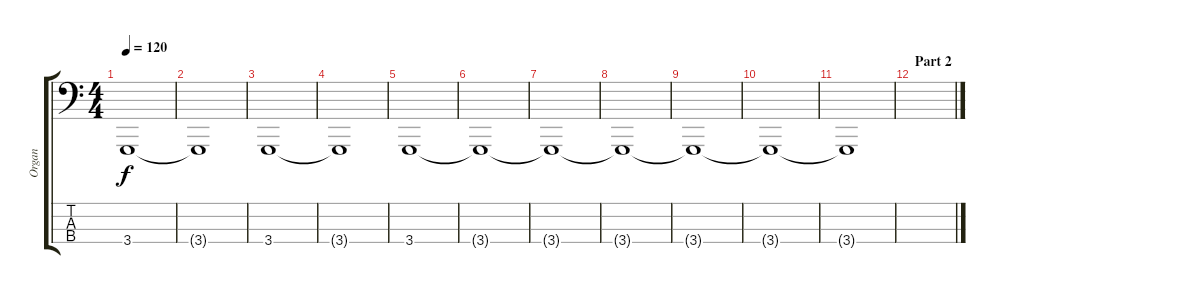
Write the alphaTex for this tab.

\track ("Organ" "Organ") {instrument drawbarorgan}
\staff {score tabs}
\tuning (G2 D2 A1 E1) {hide}
\ts (4 4)
\tempo 120
\clef f4
\ks c
3.4{t}.1{dy f} |
3.4{t}.1 |
3.4.1 |
3.4{t}.1 |
3.4.1 |
3.4{t}.1 |
3.4{t}.1 |
3.4{t}.1 |
3.4{t}.1 |
3.4{t}.1 |
3.4{t}.1 |
\section ("" "Part 2")
